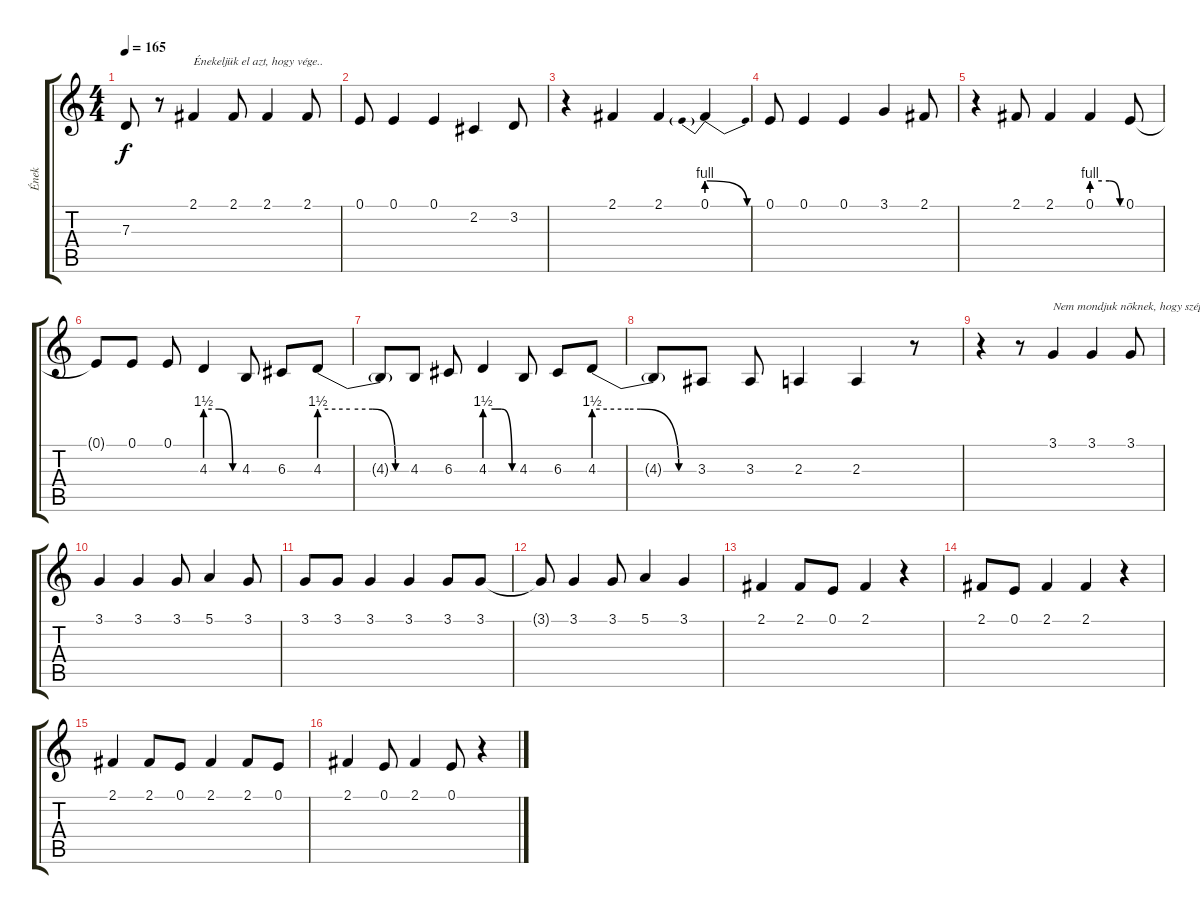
\track ("Ének" "Ének") {instrument lead2sawtooth}
\staff {score tabs}
\tuning (E4 B3 G3 D3 A2 E2) {hide}
\ts (4 4)
\tempo 165
\clef g2
\ks c
7.3.8{dy f} r.8 2.1.4{txt "Énekeljük el azt, hogy vége.."} 2.1.8 2.1.4 2.1.8 |
0.1.8 0.1.4 0.1.4 2.2.4 3.2.8 |
r.4 2.1.4 2.1.4 0.1{be (prebendrelease 0 4 60 0)}.4 |
0.1.8 0.1.4 0.1.4 3.1.4 2.1.8 |
r.4 2.1.8 2.1.4 0.1{be (custom 0 4 20 4 35 4 56 0 60 0)}.4 0.1.8 |
0.1{t}.8 0.1.8 0.1.8 4.3{be (custom 0 6 25 6 50 0 60 0)}.4 4.3.8 6.3.8 4.3{be (custom 0 6 20 6 35 6 50 0 60 0)}.8 |
4.3{t}.8 4.3.8 6.3.8 4.3{be (custom 0 6 20 6 32 6 53 0 60 0)}.4 4.3.8 6.3.8 4.3{be (custom 0 6 20 6 27 6 49 0 54 0 60 0)}.8 |
4.3{t}.8 3.3.8 3.3.8 2.3.4 2.3.4 r.8 |
r.4 r.8 3.1.4{txt "Nem mondjuk nõknek, hogy szép vagy..."} 3.1.4 3.1.8 |
3.1.4 3.1.4 3.1.8 5.1.4 3.1.8 |
3.1.8 3.1.8 3.1.4 3.1.4 3.1.8 3.1.8 |
3.1{t}.8 3.1.4 3.1.8 5.1.4 3.1.4 |
2.1.4 2.1.8 0.1.8 2.1.4 r.4 |
2.1.8 0.1.8 2.1.4 2.1.4 r.4 |
2.1.4 2.1.8 0.1.8 2.1.4 2.1.8 0.1.8 |
2.1.4 0.1.8 2.1.4 0.1.8 r.4
